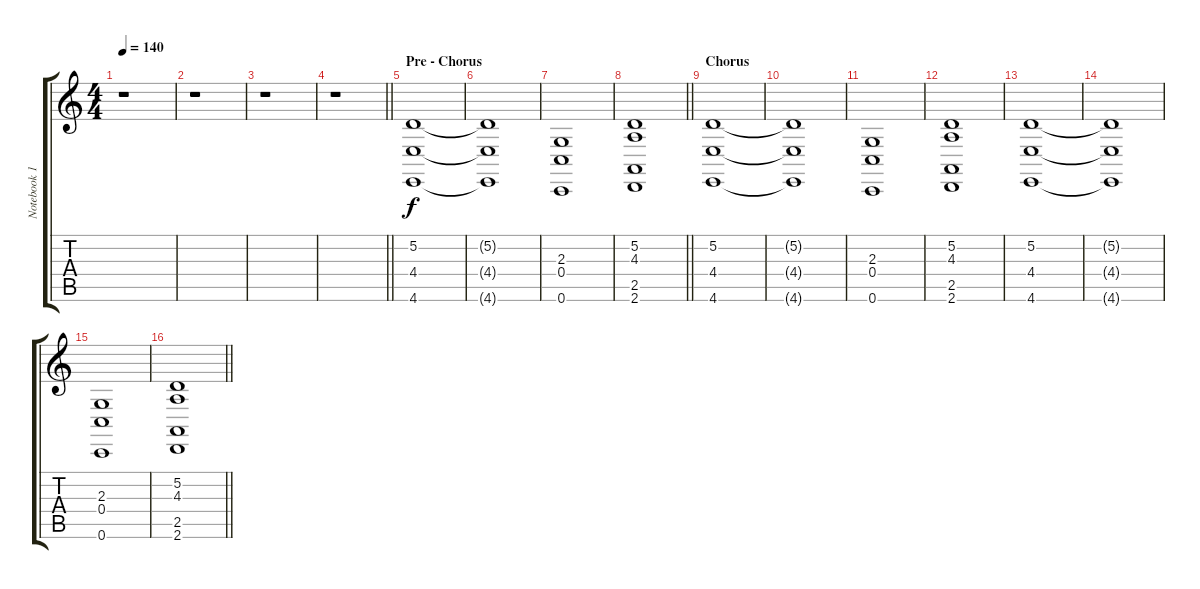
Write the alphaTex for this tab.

\track ("Notebook 1" "Notebook 1") {instrument pad2warm}
\staff {score tabs}
\tuning (D4 A3 F3 C3 G2 C2) {hide}
\ts (4 4)
\tempo 140
\clef g2
\ks c
r.1{dy f} |
r.1 |
r.1 |
\barLineRight lightlight
r.1 |
\section ("" "Pre - Chorus")
(5.2 4.4 4.6).1 |
(5.2{t} 4.4{t} 4.6{t}).1 |
(2.3 0.4 0.6).1 |
\barLineRight lightlight
(5.2 4.3 2.5 2.6).1 |
\section ("" "Chorus")
(5.2 4.4 4.6).1 |
(5.2{t} 4.4{t} 4.6{t}).1 |
(2.3 0.4 0.6).1 |
(5.2 4.3 2.5 2.6).1 |
(5.2 4.4 4.6).1 |
(5.2{t} 4.4{t} 4.6{t}).1 |
(2.3 0.4 0.6).1 |
\barLineRight lightlight
(5.2 4.3 2.5 2.6).1
